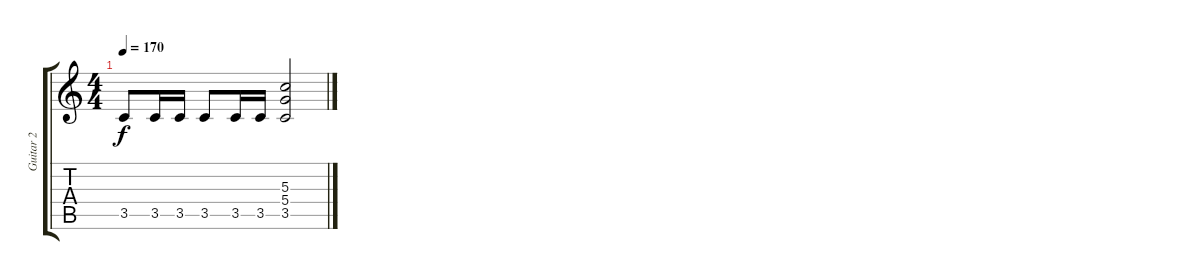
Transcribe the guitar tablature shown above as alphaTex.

\track ("Guitar 2" "Guitar 2") {instrument distortionguitar}
\staff {score tabs}
\tuning (E4 B3 G3 D3 A2 E2) {hide}
\ts (4 4)
\tempo 170
\clef g2
\ks c
3.5.8{dy f} 3.5.16 3.5.16 3.5.8 3.5.16 3.5.16 (5.3 5.4 3.5).2
